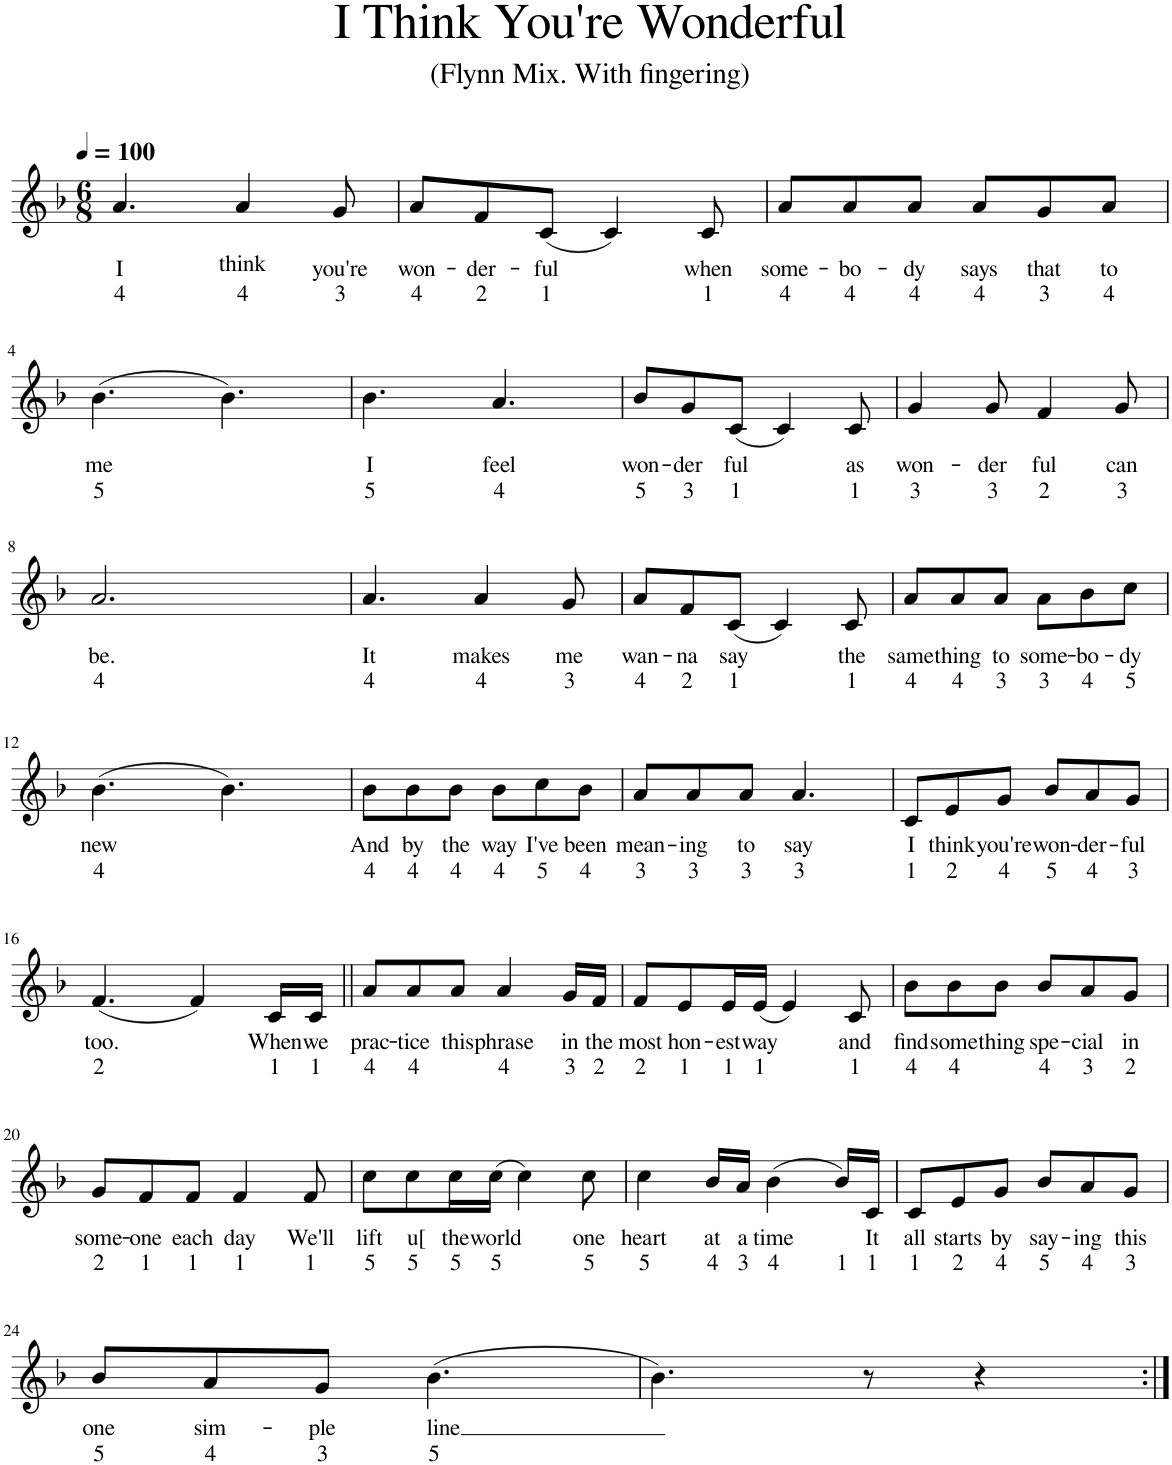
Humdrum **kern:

**kern	**text	**text
*part1	*part1	*part1
*staff1	*staff1	*staff1
*I"Piano	*	*
*I'Pno.	*	*
*clefG2	*	*
*k[b-]	*	*
*M6/8	*	*
*MM100	*	*
=1	=1	=1
!	!LO:LY:b	!LO:LY:b
4.a/	I	4
!	!LO:LY:b	!LO:LY:b
4a/	think	4
!	!LO:LY:b	!LO:LY:b
8g/	you're	3
=2	=2	=2
!	!LO:LY:b	!LO:LY:b
8a/L	won-	4
!	!LO:LY:b	!LO:LY:b
8f/	-der-	2
!	!LO:LY:b	!LO:LY:b
(8c/J	-ful	1
4c/)	.	.
!	!LO:LY:b	!LO:LY:b
8c/	when	1
=3	=3	=3
!	!LO:LY:b	!LO:LY:b
8a/L	some-	4
!	!LO:LY:b	!LO:LY:b
8a/	-bo-	4
!	!LO:LY:b	!LO:LY:b
8a/J	dy	4
!	!LO:LY:b	!LO:LY:b
8a/L	says	4
!	!LO:LY:b	!LO:LY:b
8g/	that	3
!	!LO:LY:b	!LO:LY:b
8a/J	to	4
!!LO:LB:g=z
=4	=4	=4
!	!LO:LY:b	!LO:LY:b
(4.b-\	me	5
4.b-\)	.	.
=5	=5	=5
!	!LO:LY:b	!LO:LY:b
4.b-\	I	5
!	!LO:LY:b	!LO:LY:b
4.a/	feel	4
=6	=6	=6
!	!LO:LY:b	!LO:LY:b
8b-/L	won-	5
!	!LO:LY:b	!LO:LY:b
8g/	-der	3
!	!LO:LY:b	!LO:LY:b
(8c/J	ful	1
4c/)	.	.
!	!LO:LY:b	!LO:LY:b
8c/	as	1
=7	=7	=7
!	!LO:LY:b	!LO:LY:b
4g/	won-	3
!	!LO:LY:b	!LO:LY:b
8g/	-der	3
!	!LO:LY:b	!LO:LY:b
4f/	ful	2
!	!LO:LY:b	!LO:LY:b
8g/	can	3
!!LO:LB:g=z
=8	=8	=8
!	!LO:LY:b	!LO:LY:b
2.a/	be.	4
=9	=9	=9
!	!LO:LY:b	!LO:LY:b
4.a/	It	4
!	!LO:LY:b	!LO:LY:b
4a/	makes	4
!	!LO:LY:b	!LO:LY:b
8g/	me	3
=10	=10	=10
!	!LO:LY:b	!LO:LY:b
8a/L	wan-	4
!	!LO:LY:b	!LO:LY:b
8f/	-na	2
!	!LO:LY:b	!LO:LY:b
(8c/J	say	1
4c/)	.	.
!	!LO:LY:b	!LO:LY:b
8c/	the	1
=11	=11	=11
!	!LO:LY:b	!LO:LY:b
8a/L	same	4
!	!LO:LY:b	!LO:LY:b
8a/	thing	4
!	!LO:LY:b	!LO:LY:b
8a/J	to	3
!	!LO:LY:b	!LO:LY:b
8a\L	some-	3
!	!LO:LY:b	!LO:LY:b
8b-\	-bo-	4
!	!LO:LY:b	!LO:LY:b
8cc\J	-dy	5
!!LO:LB:g=z
=12	=12	=12
!	!LO:LY:b	!LO:LY:b
(4.b-\	new	4
4.b-\)	.	.
=13	=13	=13
!	!LO:LY:b	!LO:LY:b
8b-\L	And	4
!	!LO:LY:b	!LO:LY:b
8b-\	by	4
!	!LO:LY:b	!LO:LY:b
8b-\J	the	4
!	!LO:LY:b	!LO:LY:b
8b-\L	way	4
!	!LO:LY:b	!LO:LY:b
8cc\	I've	5
!	!LO:LY:b	!LO:LY:b
8b-\J	been	4
=14	=14	=14
!	!LO:LY:b	!LO:LY:b
8a/L	mean-	3
!	!LO:LY:b	!LO:LY:b
8a/	-ing	3
!	!LO:LY:b	!LO:LY:b
8a/J	to	3
!	!LO:LY:b	!LO:LY:b
4.a/	say	3
=15	=15	=15
!	!LO:LY:b	!LO:LY:b
8c/L	I	1
!	!LO:LY:b	!LO:LY:b
8e/	think	2
!	!LO:LY:b	!LO:LY:b
8g/J	you're	4
!	!LO:LY:b	!LO:LY:b
8b-/L	won-	5
!	!LO:LY:b	!LO:LY:b
8a/	-der-	4
!	!LO:LY:b	!LO:LY:b
8g/J	-ful	3
!!LO:LB:g=z
=16	=16	=16
!	!LO:LY:b	!LO:LY:b
(4.f/	too.	2
4f/)	.	.
!	!LO:LY:b	!LO:LY:b
16c/LL	When	1
!	!LO:LY:b	!LO:LY:b
16c/JJ	we	1
=17||	=17||	=17||
!	!LO:LY:b	!LO:LY:b
8a/L	prac-	4
!	!LO:LY:b	!LO:LY:b
8a/	-tice	4
!	!LO:LY:b	!
8a/J	this	.
!	!LO:LY:b	!LO:LY:b
4a/	phrase	4
!	!LO:LY:b	!LO:LY:b
16g/LL	in	3
!	!LO:LY:b	!LO:LY:b
16f/JJ	the	2
=18	=18	=18
!	!LO:LY:b	!LO:LY:b
8f/L	most	2
!	!LO:LY:b	!LO:LY:b
8e/	hon-	1
!	!LO:LY:b	!LO:LY:b
16e/L	-est	1
!	!LO:LY:b	!LO:LY:b
(16e/JJ	way	1
4e/)	.	.
!	!LO:LY:b	!LO:LY:b
8c/	and	1
=19	=19	=19
!	!LO:LY:b	!LO:LY:b
8b-\L	find	4
!	!LO:LY:b	!LO:LY:b
8b-\	some	4
!	!LO:LY:b	!
8b-\J	thing	.
!	!LO:LY:b	!LO:LY:b
8b-/L	spe-	4
!	!LO:LY:b	!LO:LY:b
8a/	-cial	3
!	!LO:LY:b	!LO:LY:b
8g/J	in	2
!!LO:LB:g=z
=20	=20	=20
!	!LO:LY:b	!LO:LY:b
8g/L	some-	2
!	!LO:LY:b	!LO:LY:b
8f/	-one	1
!	!LO:LY:b	!LO:LY:b
8f/J	each	1
!	!LO:LY:b	!LO:LY:b
4f/	day	1
!	!LO:LY:b	!LO:LY:b
8f/	We'll	1
=21	=21	=21
!	!LO:LY:b	!LO:LY:b
8cc\L	lift	5
!	!LO:LY:b	!LO:LY:b
8cc\	u[	5
!	!LO:LY:b	!LO:LY:b
16cc\L	the	5
!	!LO:LY:b	!LO:LY:b
(16cc\JJ	world	5
4cc\)	.	.
!	!LO:LY:b	!LO:LY:b
8cc\	one	5
=22	=22	=22
!	!LO:LY:b	!LO:LY:b
4cc\	heart	5
!	!LO:LY:b	!LO:LY:b
16b-/LL	at	4
!	!LO:LY:b	!LO:LY:b
16a/JJ	a	3
!	!LO:LY:b	!LO:LY:b
(4b-\	time	4
!	!	!LO:LY:b
16b-/LL)	.	1
!	!LO:LY:b	!LO:LY:b
16c/JJ	It	1
=23	=23	=23
!	!LO:LY:b	!LO:LY:b
8c/L	all	1
!	!LO:LY:b	!LO:LY:b
8e/	starts	2
!	!LO:LY:b	!LO:LY:b
8g/J	by	4
!	!LO:LY:b	!LO:LY:b
8b-/L	say-	5
!	!LO:LY:b	!LO:LY:b
8a/	-ing	4
!	!LO:LY:b	!LO:LY:b
8g/J	this	3
!!LO:LB:g=z
=24	=24	=24
!	!LO:LY:b	!LO:LY:b
8b-/L	one	5
!	!LO:LY:b	!LO:LY:b
8a/	sim-	4
!	!LO:LY:b	!LO:LY:b
8g/J	-ple	3
!	!LO:LY:b	!LO:LY:b
(4.b-\	line	5
=25	=25	=25
4.b-\)	.	.
8r	.	.
4r	.	.
=:|!	=:|!	=:|!
*-	*-	*-
